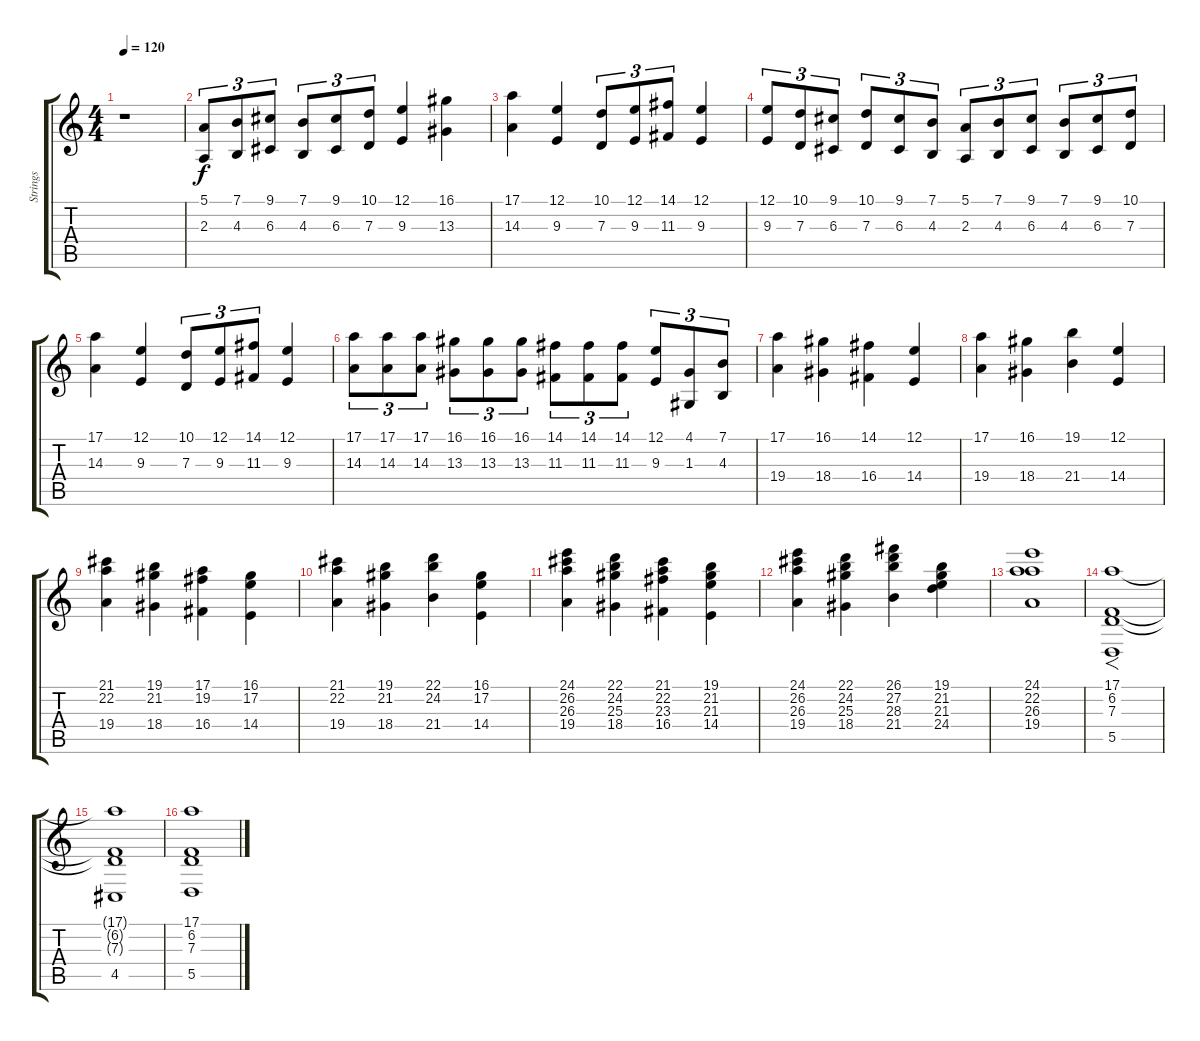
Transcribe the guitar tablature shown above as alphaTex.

\track ("Strings" "Strings") {instrument stringensemble1}
\staff {score tabs}
\tuning (E4 B3 G3 D3 A2 E2) {hide}
\ts (4 4)
\tempo 120
\clef g2
\ks c
r.1{dy f instrument stringensemble1} |
(5.1 2.3).8{tu (3 2)} (7.1 4.3).8{tu (3 2)} (9.1 6.3).8{tu (3 2)} (7.1 4.3).8{tu (3 2)} (9.1 6.3).8{tu (3 2)} (10.1 7.3).8{tu (3 2)} (12.1 9.3).4 (16.1 13.3).4 |
(17.1 14.3).4 (12.1 9.3).4 (10.1 7.3).8{tu (3 2)} (12.1 9.3).8{tu (3 2)} (14.1 11.3).8{tu (3 2)} (12.1 9.3).4 |
(12.1 9.3).8{tu (3 2)} (10.1 7.3).8{tu (3 2)} (9.1 6.3).8{tu (3 2)} (10.1 7.3).8{tu (3 2)} (9.1 6.3).8{tu (3 2)} (7.1 4.3).8{tu (3 2)} (5.1 2.3).8{tu (3 2)} (7.1 4.3).8{tu (3 2)} (9.1 6.3).8{tu (3 2)} (7.1 4.3).8{tu (3 2)} (9.1 6.3).8{tu (3 2)} (10.1 7.3).8{tu (3 2)} |
(17.1 14.3).4 (12.1 9.3).4 (10.1 7.3).8{tu (3 2)} (12.1 9.3).8{tu (3 2)} (14.1 11.3).8{tu (3 2)} (12.1 9.3).4 |
(17.1 14.3).8{tu (3 2)} (17.1 14.3).8{tu (3 2)} (17.1 14.3).8{tu (3 2)} (16.1 13.3).8{tu (3 2)} (16.1 13.3).8{tu (3 2)} (16.1 13.3).8{tu (3 2)} (14.1 11.3).8{tu (3 2)} (14.1 11.3).8{tu (3 2)} (14.1 11.3).8{tu (3 2)} (12.1 9.3).8{tu (3 2)} (4.1 1.3).8{tu (3 2)} (7.1 4.3).8{tu (3 2)} |
(17.1 19.4).4 (16.1 18.4).4 (14.1 16.4).4 (12.1 14.4).4 |
(17.1 19.4).4 (16.1 18.4).4 (19.1 21.4).4 (12.1 14.4).4 |
(21.1 22.2 19.4).4 (19.1 21.2 18.4).4 (17.1 19.2 16.4).4 (16.1 17.2 14.4).4 |
(21.1 22.2 19.4).4 (19.1 21.2 18.4).4 (22.1 24.2 21.4).4 (16.1 17.2 14.4).4 |
(24.1 26.2 26.3 19.4).4 (22.1 24.2 25.3 18.4).4 (21.1 22.2 23.3 16.4).4 (19.1 21.2 21.3 14.4).4 |
(24.1 26.2 26.3 19.4).4 (22.1 24.2 25.3 18.4).4 (26.1 27.2 28.3 21.4).4 (19.1 21.2 21.3 24.4).4 |
(24.1 22.2 26.3 19.4).1 |
(17.1 6.2 7.3 5.5).1{f} |
(17.1{t} 6.2{t} 7.3{t} 4.5).1 |
(17.1 6.2 7.3 5.5).1
